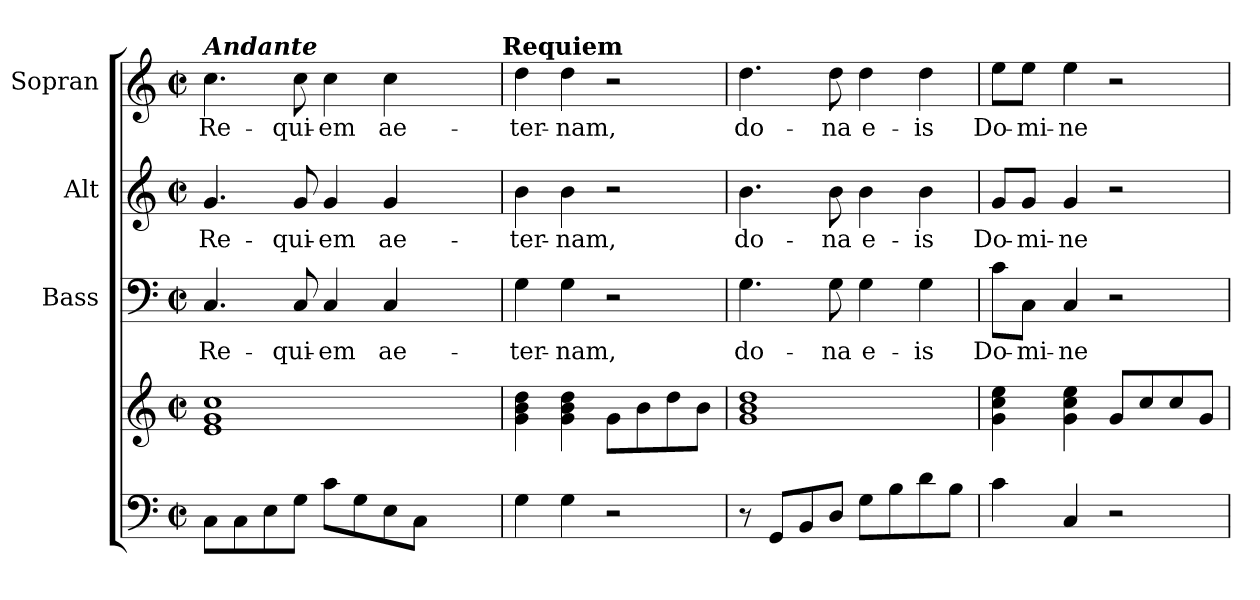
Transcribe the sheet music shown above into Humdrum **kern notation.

**kern	**kern	**kern	**text	**kern	**text	**kern	**text
*part4	*part4	*part3	*part3	*part2	*part2	*part1	*part1
*staff5	*staff4	*staff3	*staff3	*staff2	*staff2	*staff1	*staff1
*	*	*I"Bass	*	*I"Alt	*	*I"Sopran	*
*	*	*I'B.	*	*I'A.	*	*I'S.	*
*clefF4	*clefG2	*clefF4	*	*clefG2	*	*clefG2	*
*k[]	*k[]	*k[]	*	*k[]	*	*k[]	*
*C:	*C:	*C:	*	*C:	*	*C:	*
*M2/2	*M2/2	*M2/2	*	*M2/2	*	*M2/2	*
*met(c|)	*met(c|)	*met(c|)	*	*met(c|)	*	*met(c|)	*
=1	=1	=1	=1	=1	=1	=1	=1
!	!	!	!	!	!	!LO:TX:a:Bi:t=Andante	!
!	!	!	!LO:LY:b	!	!LO:LY:b	!	!LO:LY:b
8C\L	1e 1g 1cc	4.C/	Re-	4.g/	Re-	4.cc\	Re-
8C\	.	.	.	.	.	.	.
8E\	.	.	.	.	.	.	.
!	!	!	!LO:LY:b	!	!LO:LY:b	!	!LO:LY:b
8G\J	.	8C/	-qui-	8g/	-qui-	8cc\	-qui-
!	!	!	!LO:LY:b	!	!LO:LY:b	!	!LO:LY:b
8c\L	.	4C/	-em	4g/	-em	4cc\	-em
8G\	.	.	.	.	.	.	.
!	!	!	!LO:LY:b	!	!LO:LY:b	!	!LO:LY:b
8E\	.	4C/	ae-	4g/	ae-	4cc\	ae-
8C\J	.	.	.	.	.	.	.
4.ryy	4.ryy	4.ryy	.	4.ryy	.	4.ryy	.
!	!	!	!	!	!	!LO:TX:a:B:t=Requiem	!
=2	=2	=2	=2	=2	=2	=2	=2
!	!	!	!LO:LY:b	!	!LO:LY:b	!	!LO:LY:b
4G\	4g\ 4b\ 4dd\	4G\	-ter-	4b\	-ter-	4dd\	-ter-
!	!	!	!LO:LY:b	!	!LO:LY:b	!	!LO:LY:b
4G\	4g\ 4b\ 4dd\	4G\	-nam,	4b\	-nam,	4dd\	-nam,
2r	8g\L	2r	.	2r	.	2r	.
.	8b\	.	.	.	.	.	.
.	8dd\	.	.	.	.	.	.
.	8b\J	.	.	.	.	.	.
=3	=3	=3	=3	=3	=3	=3	=3
!	!	!	!LO:LY:b	!	!LO:LY:b	!	!LO:LY:b
8r	1g 1b 1dd	4.G\	do-	4.b\	do-	4.dd\	do-
8GG/L	.	.	.	.	.	.	.
8BB/	.	.	.	.	.	.	.
!	!	!	!LO:LY:b	!	!LO:LY:b	!	!LO:LY:b
8D/J	.	8G\	-na	8b\	-na	8dd\	-na
!	!	!	!LO:LY:b	!	!LO:LY:b	!	!LO:LY:b
8G\L	.	4G\	e-	4b\	e-	4dd\	e-
8B\	.	.	.	.	.	.	.
!	!	!	!LO:LY:b	!	!LO:LY:b	!	!LO:LY:b
8d\	.	4G\	-is	4b\	-is	4dd\	-is
8B\J	.	.	.	.	.	.	.
=4	=4	=4	=4	=4	=4	=4	=4
!	!	!	!LO:LY:b	!	!LO:LY:b	!	!LO:LY:b
4c\	4g\ 4cc\ 4ee\	8c\L	Do-	8g/L	Do-	8ee\L	Do-
!	!	!	!LO:LY:b	!	!LO:LY:b	!	!LO:LY:b
.	.	8C\J	-mi-	8g/J	-mi-	8ee\J	-mi-
!	!	!	!LO:LY:b	!	!LO:LY:b	!	!LO:LY:b
4C/	4g\ 4cc\ 4ee\	4C/	-ne	4g/	-ne	4ee\	-ne
2r	8g/L	2r	.	2r	.	2r	.
.	8cc/	.	.	.	.	.	.
.	8cc/	.	.	.	.	.	.
.	8g/J	.	.	.	.	.	.
=	=	=	=	=	=	=	=
*-	*-	*-	*-	*-	*-	*-	*-
